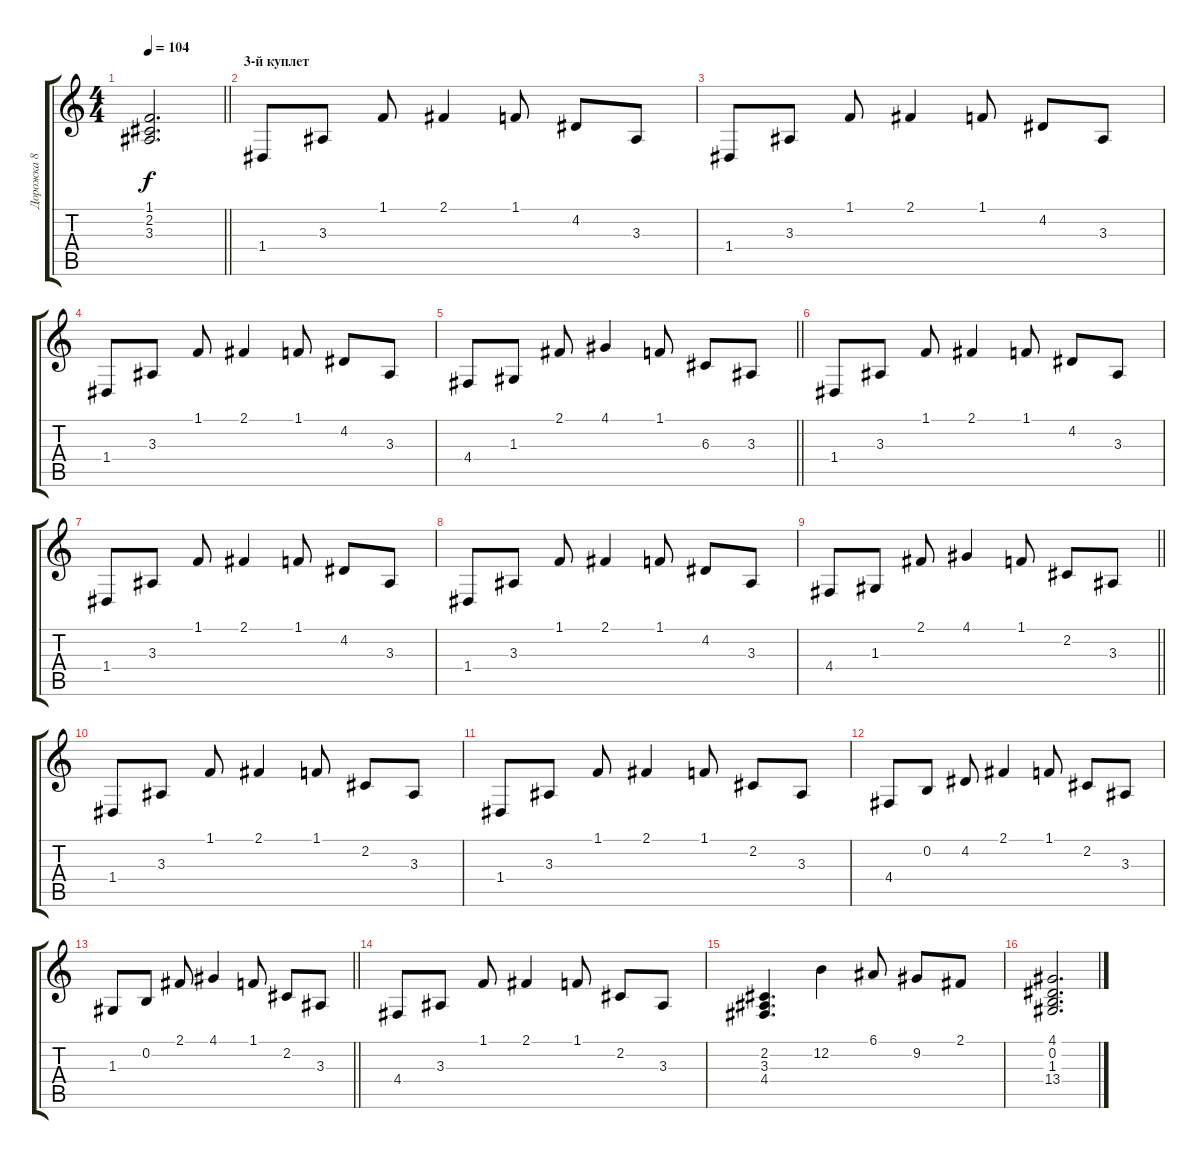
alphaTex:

\track ("Дорожка 8" "Дорожка 8") {instrument electricgrandpiano}
\staff {score tabs}
\tuning (E4 B3 G3 D3 A2 E2) {hide}
\ts (4 4)
\tempo 104
\clef g2
\barLineRight lightlight
\ks c
(1.1 2.2 3.3).2{d dy f} |
\section ("" "3-й куплет")
1.4.8 3.3.8 1.1.8 2.1.4 1.1.8 4.2.8 3.3.8 |
1.4.8 3.3.8 1.1.8 2.1.4 1.1.8 4.2.8 3.3.8 |
1.4.8 3.3.8 1.1.8 2.1.4 1.1.8 4.2.8 3.3.8 |
\barLineRight lightlight
4.4.8 1.3.8 2.1.8 4.1.4 1.1.8 6.3.8 3.3.8 |
\section ("" "")
1.4.8 3.3.8 1.1.8 2.1.4 1.1.8 4.2.8 3.3.8 |
1.4.8 3.3.8 1.1.8 2.1.4 1.1.8 4.2.8 3.3.8 |
1.4.8 3.3.8 1.1.8 2.1.4 1.1.8 4.2.8 3.3.8 |
\barLineRight lightlight
4.4.8 1.3.8 2.1.8 4.1.4 1.1.8 2.2.8 3.3.8 |
\section ("" "")
1.4.8 3.3.8 1.1.8 2.1.4 1.1.8 2.2.8 3.3.8 |
1.4.8 3.3.8 1.1.8 2.1.4 1.1.8 2.2.8 3.3.8 |
4.4.8 0.2.8 4.2.8 2.1.4 1.1.8 2.2.8 3.3.8 |
\barLineRight lightlight
1.3.8 0.2.8 2.1.8 4.1.4 1.1.8 2.2.8 3.3.8 |
\section ("" "")
4.4.8 3.3.8 1.1.8 2.1.4 1.1.8 2.2.8 3.3.8 |
(2.2 3.3 4.4).4{d} 12.2.4 6.1.8 9.2.8 2.1.8 |
(4.1 0.2 1.3 13.4).2{d}
